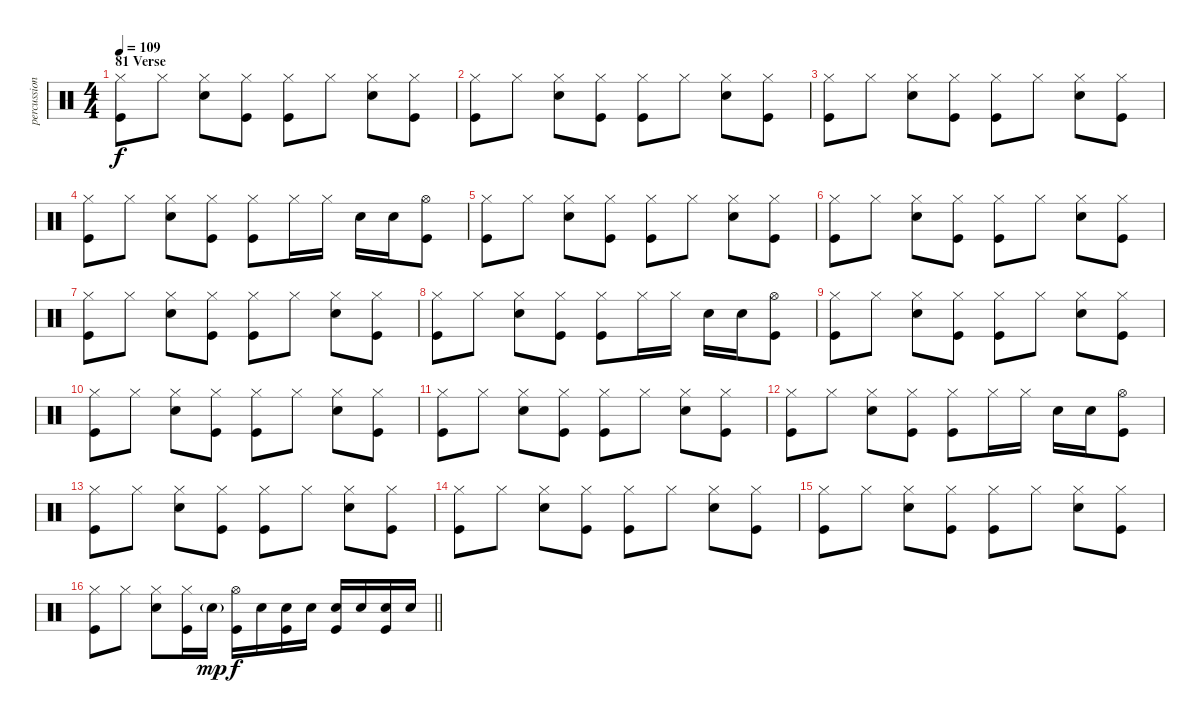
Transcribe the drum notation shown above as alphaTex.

\track ("percussion" "percussion") {instrument percussion}
\staff {score}
\articulation defaults
\ts (4 4)
\section ("" "81 Verse")
\tempo 109
\clef neutral
\ks c
("Hi-Hat (closed)" "Kick (hit)").8{dy f} "Hi-Hat (closed)".8 ("Electric Snare (hit)" "Hi-Hat (closed)").8 ("Hi-Hat (closed)" "Kick (hit)").8 ("Hi-Hat (closed)" "Kick (hit)").8 "Hi-Hat (closed)".8 ("Electric Snare (hit)" "Hi-Hat (closed)").8 ("Hi-Hat (closed)" "Kick (hit)").8 |
("Hi-Hat (closed)" "Kick (hit)").8 "Hi-Hat (closed)".8 ("Electric Snare (hit)" "Hi-Hat (closed)").8 ("Hi-Hat (closed)" "Kick (hit)").8 ("Hi-Hat (closed)" "Kick (hit)").8 "Hi-Hat (closed)".8 ("Electric Snare (hit)" "Hi-Hat (closed)").8 ("Hi-Hat (closed)" "Kick (hit)").8 |
("Hi-Hat (closed)" "Kick (hit)").8 "Hi-Hat (closed)".8 ("Electric Snare (hit)" "Hi-Hat (closed)").8 ("Hi-Hat (closed)" "Kick (hit)").8 ("Hi-Hat (closed)" "Kick (hit)").8 "Hi-Hat (closed)".8 ("Electric Snare (hit)" "Hi-Hat (closed)").8 ("Hi-Hat (closed)" "Kick (hit)").8 |
("Hi-Hat (closed)" "Kick (hit)").8 "Hi-Hat (closed)".8 ("Electric Snare (hit)" "Hi-Hat (closed)").8 ("Hi-Hat (closed)" "Kick (hit)").8 ("Hi-Hat (closed)" "Kick (hit)").8 "Hi-Hat (closed)".16 "Hi-Hat (closed)".16 "Electric Snare (hit)".16 "Electric Snare (hit)".16 ("Hi-Hat (open)" "Kick (hit)").8 |
("Hi-Hat (closed)" "Kick (hit)").8 "Hi-Hat (closed)".8 ("Electric Snare (hit)" "Hi-Hat (closed)").8 ("Hi-Hat (closed)" "Kick (hit)").8 ("Hi-Hat (closed)" "Kick (hit)").8 "Hi-Hat (closed)".8 ("Electric Snare (hit)" "Hi-Hat (closed)").8 ("Hi-Hat (closed)" "Kick (hit)").8 |
("Hi-Hat (closed)" "Kick (hit)").8 "Hi-Hat (closed)".8 ("Electric Snare (hit)" "Hi-Hat (closed)").8 ("Hi-Hat (closed)" "Kick (hit)").8 ("Hi-Hat (closed)" "Kick (hit)").8 "Hi-Hat (closed)".8 ("Electric Snare (hit)" "Hi-Hat (closed)").8 ("Hi-Hat (closed)" "Kick (hit)").8 |
("Hi-Hat (closed)" "Kick (hit)").8 "Hi-Hat (closed)".8 ("Electric Snare (hit)" "Hi-Hat (closed)").8 ("Hi-Hat (closed)" "Kick (hit)").8 ("Hi-Hat (closed)" "Kick (hit)").8 "Hi-Hat (closed)".8 ("Electric Snare (hit)" "Hi-Hat (closed)").8 ("Hi-Hat (closed)" "Kick (hit)").8 |
("Hi-Hat (closed)" "Kick (hit)").8 "Hi-Hat (closed)".8 ("Electric Snare (hit)" "Hi-Hat (closed)").8 ("Hi-Hat (closed)" "Kick (hit)").8 ("Hi-Hat (closed)" "Kick (hit)").8 "Hi-Hat (closed)".16 "Hi-Hat (closed)".16 "Electric Snare (hit)".16 "Electric Snare (hit)".16 ("Hi-Hat (open)" "Kick (hit)").8 |
("Hi-Hat (closed)" "Kick (hit)").8 "Hi-Hat (closed)".8 ("Electric Snare (hit)" "Hi-Hat (closed)").8 ("Hi-Hat (closed)" "Kick (hit)").8 ("Hi-Hat (closed)" "Kick (hit)").8 "Hi-Hat (closed)".8 ("Electric Snare (hit)" "Hi-Hat (closed)").8 ("Hi-Hat (closed)" "Kick (hit)").8 |
("Hi-Hat (closed)" "Kick (hit)").8 "Hi-Hat (closed)".8 ("Electric Snare (hit)" "Hi-Hat (closed)").8 ("Hi-Hat (closed)" "Kick (hit)").8 ("Hi-Hat (closed)" "Kick (hit)").8 "Hi-Hat (closed)".8 ("Electric Snare (hit)" "Hi-Hat (closed)").8 ("Hi-Hat (closed)" "Kick (hit)").8 |
("Hi-Hat (closed)" "Kick (hit)").8 "Hi-Hat (closed)".8 ("Electric Snare (hit)" "Hi-Hat (closed)").8 ("Hi-Hat (closed)" "Kick (hit)").8 ("Hi-Hat (closed)" "Kick (hit)").8 "Hi-Hat (closed)".8 ("Electric Snare (hit)" "Hi-Hat (closed)").8 ("Hi-Hat (closed)" "Kick (hit)").8 |
("Hi-Hat (closed)" "Kick (hit)").8 "Hi-Hat (closed)".8 ("Electric Snare (hit)" "Hi-Hat (closed)").8 ("Hi-Hat (closed)" "Kick (hit)").8 ("Hi-Hat (closed)" "Kick (hit)").8 "Hi-Hat (closed)".16 "Hi-Hat (closed)".16 "Electric Snare (hit)".16 "Electric Snare (hit)".16 ("Hi-Hat (open)" "Kick (hit)").8 |
("Hi-Hat (closed)" "Kick (hit)").8 "Hi-Hat (closed)".8 ("Electric Snare (hit)" "Hi-Hat (closed)").8 ("Hi-Hat (closed)" "Kick (hit)").8 ("Hi-Hat (closed)" "Kick (hit)").8 "Hi-Hat (closed)".8 ("Electric Snare (hit)" "Hi-Hat (closed)").8 ("Hi-Hat (closed)" "Kick (hit)").8 |
("Hi-Hat (closed)" "Kick (hit)").8 "Hi-Hat (closed)".8 ("Electric Snare (hit)" "Hi-Hat (closed)").8 ("Hi-Hat (closed)" "Kick (hit)").8 ("Hi-Hat (closed)" "Kick (hit)").8 "Hi-Hat (closed)".8 ("Electric Snare (hit)" "Hi-Hat (closed)").8 ("Hi-Hat (closed)" "Kick (hit)").8 |
("Hi-Hat (closed)" "Kick (hit)").8 "Hi-Hat (closed)".8 ("Electric Snare (hit)" "Hi-Hat (closed)").8 ("Hi-Hat (closed)" "Kick (hit)").8 ("Hi-Hat (closed)" "Kick (hit)").8 "Hi-Hat (closed)".8 ("Electric Snare (hit)" "Hi-Hat (closed)").8 ("Hi-Hat (closed)" "Kick (hit)").8 |
\barLineRight lightlight
("Hi-Hat (closed)" "Kick (hit)").8 "Hi-Hat (closed)".8 ("Electric Snare (hit)" "Hi-Hat (closed)").8 ("Hi-Hat (closed)" "Kick (hit)").16 "Electric Snare (hit)"{g}.16{dy mp} ("Hi-Hat (open)" "Kick (hit)").16{dy f} "Electric Snare (hit)".16 ("Electric Snare (hit)" "Kick (hit)").16 "Electric Snare (hit)".16 ("Electric Snare (hit)" "Kick (hit)").16 "Electric Snare (hit)".16 ("Electric Snare (hit)" "Kick (hit)").16 "Electric Snare (hit)".16
